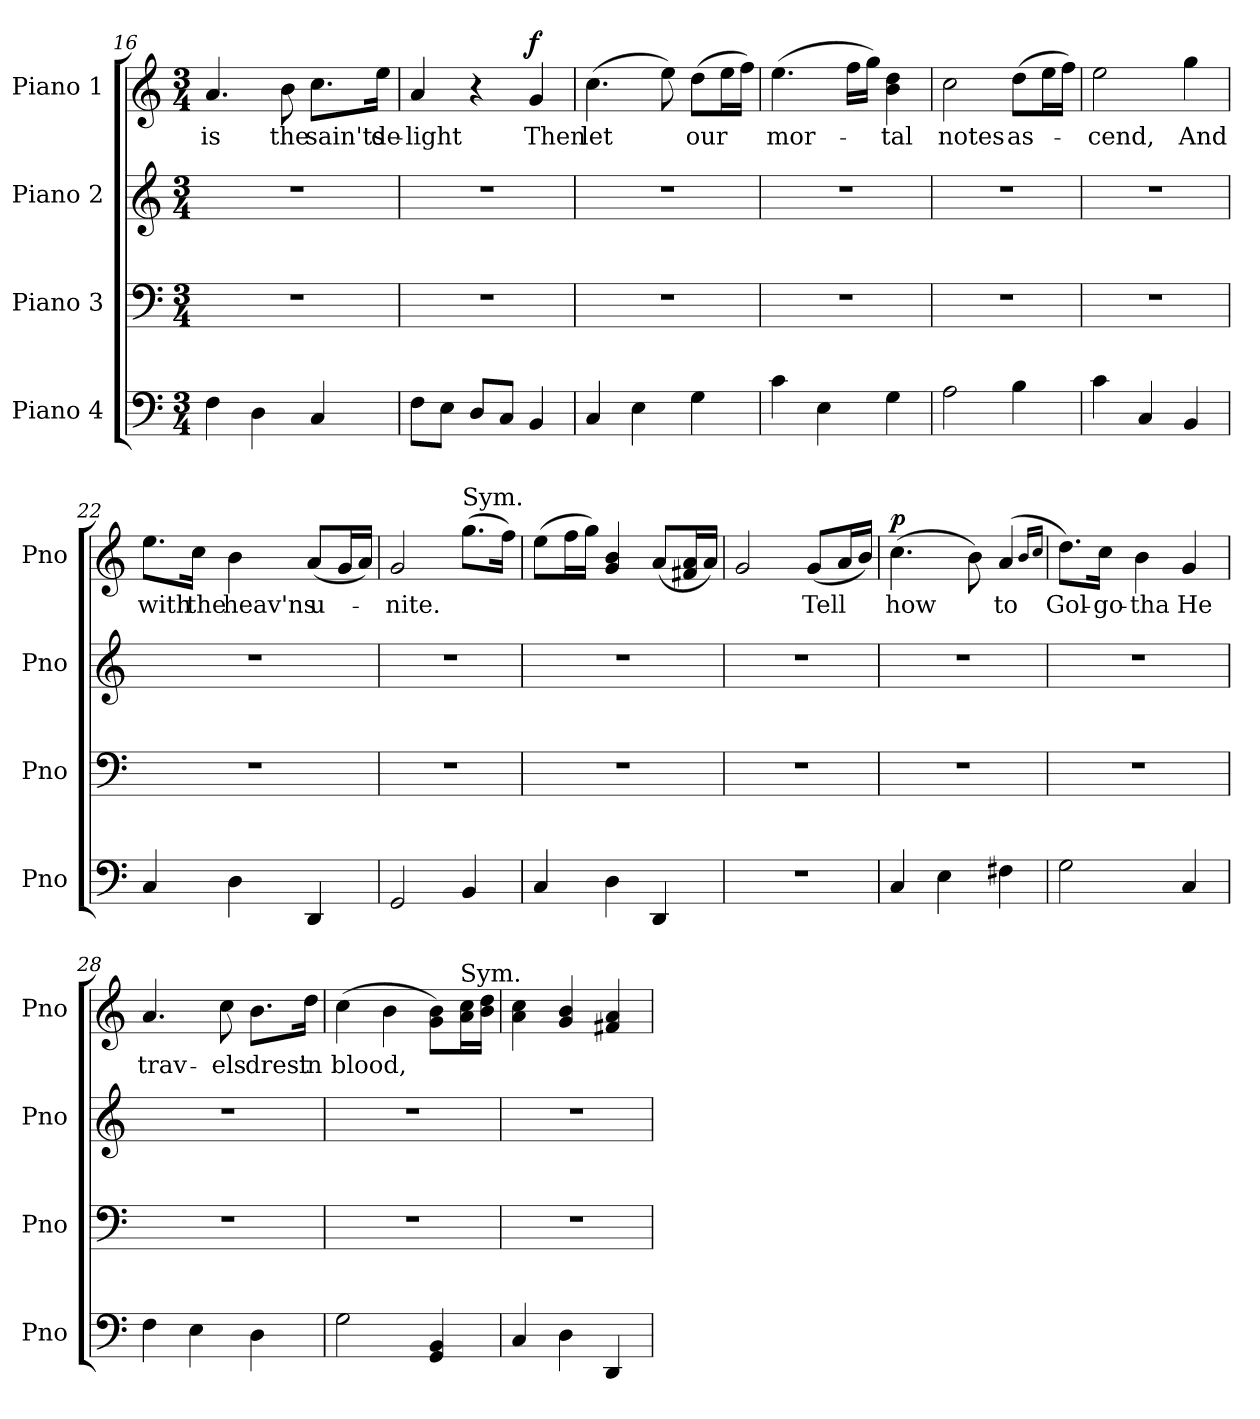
**kern	**kern	**kern	**kern	**text	**dynam
*part4	*part3	*part2	*part1	*part1	*part1
*staff4	*staff3	*staff2	*staff1	*staff1	*staff1
*I"Piano 4	*I"Piano 3	*I"Piano 2	*I"Piano 1	*	*
*I'Pno	*I'Pno	*I'Pno	*I'Pno	*	*
!!LO:LB:g=z
*clefF4	*clefF4	*clefG2	*clefG2	*	*
*k[]	*k[]	*k[]	*k[]	*	*
*M3/4	*M3/4	*M3/4	*M3/4	*	*
=16	=16	=16	=16	=16	=16
!	!	!	!	!LO:LY:b	!
4F\	2.r	2.r	4.a/	is	.
4D\	.	.	.	.	.
!	!	!	!	!LO:LY:b	!
.	.	.	8b\	the	.
!	!	!	!	!LO:LY:b	!
4C/	.	.	8.cc\L	sain'ts	.
!	!	!	!	!LO:LY:b	!
.	.	.	16ee\Jk	de-	.
=17	=17	=17	=17	=17	=17
!	!	!	!	!LO:LY:b	!
8F\L	2.r	2.r	4a/	-light	.
8E\J	.	.	.	.	.
8D/L	.	.	4r	.	.
8C/J	.	.	.	.	.
!	!	!	!	!LO:LY:b	!LO:DY:b
4BB/	.	.	4g/	Then	f
=18	=18	=18	=18	=18	=18
!	!	!	!	!LO:LY:b	!
4C/	2.r	2.r	(>4.cc\	let	.
4E\	.	.	.	.	.
.	.	.	8ee\)	.	.
!	!	!	!	!LO:LY:b	!
4G\	.	.	(>8dd\L	our	.
.	.	.	16ee\L	.	.
.	.	.	16ff\JJ)	.	.
=19	=19	=19	=19	=19	=19
!	!	!	!	!LO:LY:b	!
4c\	2.r	2.r	(>4.ee\	mor-	.
4E\	.	.	.	.	.
.	.	.	16ff\LL	.	.
.	.	.	16gg\JJ)	.	.
!	!	!	!	!LO:LY:b	!
4G\	.	.	4b\ 4dd\	-tal	.
=20	=20	=20	=20	=20	=20
!	!	!	!	!LO:LY:b	!
2A\	2.r	2.r	2cc\	notes	.
!	!	!	!	!LO:LY:b	!
4B\	.	.	(>8dd\L	as-	.
.	.	.	16ee\L	.	.
.	.	.	16ff\JJ)	.	.
=21	=21	=21	=21	=21	=21
!	!	!	!	!LO:LY:b	!
4c\	2.r	2.r	2ee\	-cend,	.
4C/	.	.	.	.	.
!	!	!	!	!LO:LY:b	!
4BB/	.	.	4gg\	And	.
=22	=22	=22	=22	=22	=22
!	!	!	!	!LO:LY:b	!
4C/	2.r	2.r	8.ee\L	with	.
!	!	!	!	!LO:LY:b	!
.	.	.	16cc\Jk	the	.
!	!	!	!	!LO:LY:b	!
4D\	.	.	4b\	heav'ns	.
!	!	!	!	!LO:LY:b	!
4DD/	.	.	(<8a/L	u-	.
.	.	.	16g/L	.	.
.	.	.	16a/JJ)	.	.
!!LO:LB:g=z
=23	=23	=23	=23	=23	=23
!	!	!	!	!LO:LY:b	!
2GG/	2.r	2.r	2g/	-nite.	.
!	!	!	!LO:TX:a:t=Sym.	!	!
4BB/	.	.	(>8.gg\L	.	.
.	.	.	16ff\Jk)	.	.
=24	=24	=24	=24	=24	=24
4C/	2.r	2.r	(>8ee\L	.	.
.	.	.	16ff\L	.	.
.	.	.	16gg\JJ)	.	.
4D\	.	.	4g/ 4b/	.	.
4DD/	.	.	(<8a/L	.	.
.	.	.	16f#X/ 16a/L	.	.
.	.	.	16a/JJ)	.	.
=25	=25	=25	=25	=25	=25
2.r	2.r	2.r	2g/	.	.
!	!	!	!	!LO:LY:b	!
.	.	.	(<8g/L	Tell	.
.	.	.	16a/L	.	.
.	.	.	16b/JJ)	.	.
=26	=26	=26	=26	=26	=26
!	!	!	!	!LO:LY:b	!LO:DY:b
4C/	2.r	2.r	(>4.cc\	how	p
4E\	.	.	.	.	.
.	.	.	8b\)	.	.
!	!	!	!	!LO:LY:b	!
4F#X\	.	.	(<4a/	to	.
.	.	.	16qb/LL	.	.
.	.	.	16qcc/JJ	.	.
=27	=27	=27	=27	=27	=27
!	!	!	!	!LO:LY:b	!
2G\	2.r	2.r	8.dd\L)	Gol-	.
!	!	!	!	!LO:LY:b	!
.	.	.	16cc\Jk	-go-	.
!	!	!	!	!LO:LY:b	!
.	.	.	4b\	-tha	.
!	!	!	!	!LO:LY:b	!
4C/	.	.	4g/	He	.
=28	=28	=28	=28	=28	=28
!	!	!	!	!LO:LY:b	!
4F\	2.r	2.r	4.a/	trav-	.
4E\	.	.	.	.	.
!	!	!	!	!LO:LY:b	!
.	.	.	8cc\	-els	.
!	!	!	!	!LO:LY:b	!
4D\	.	.	8.b\L	drest	.
!	!	!	!	!LO:LY:b	!
.	.	.	16dd\Jk	in	.
=29	=29	=29	=29	=29	=29
!	!	!	!	!LO:LY:b	!
2G\	2.r	2.r	(>4cc\	blood,	.
.	.	.	4b\	.	.
4GG/ 4BB/	.	.	8g\ 8b\L)	.	.
!	!	!	!LO:TX:a:t=Sym.	!	!
.	.	.	16a\ 16cc\L	.	.
.	.	.	16b\ 16dd\JJ	.	.
=30	=30	=30	=30	=30	=30
4C/	2.r	2.r	4a\ 4cc\	.	.
4D\	.	.	4g/ 4b/	.	.
4DD/	.	.	4f#X/ 4a/	.	.
=	=	=	=	=	=
*-	*-	*-	*-	*-	*-
